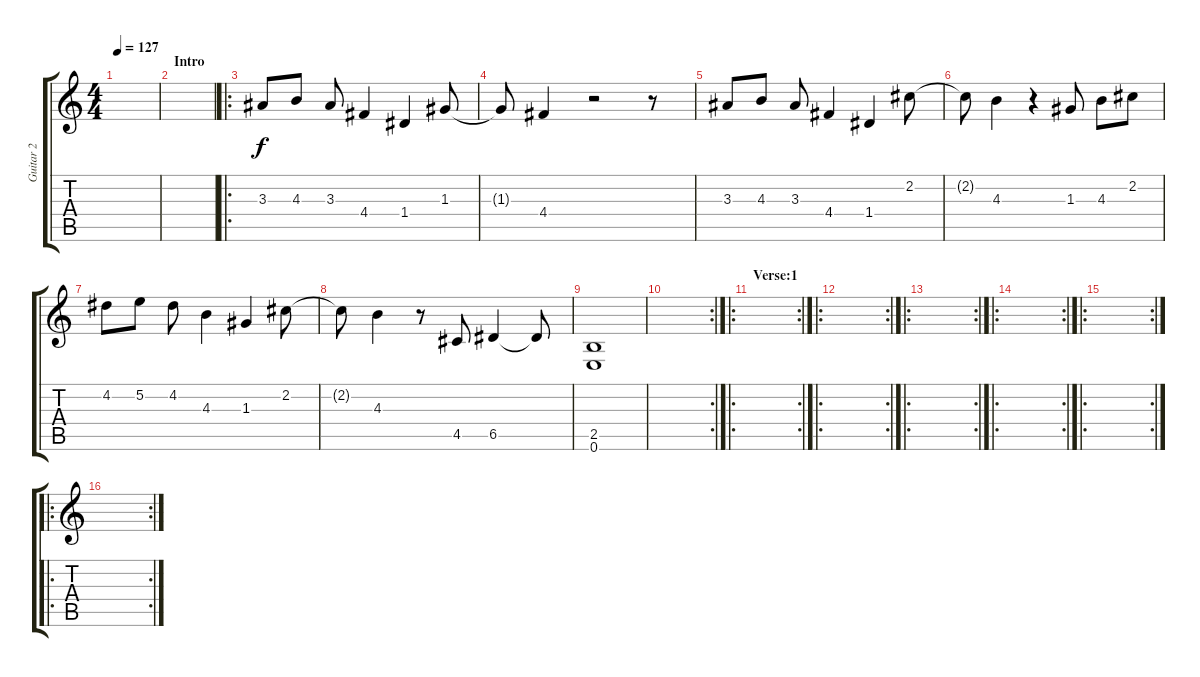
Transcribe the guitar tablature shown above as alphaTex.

\track ("Guitar 2" "Guitar 2") {instrument acousticguitarsteel}
\staff {score tabs}
\tuning (E4 B3 G3 D3 A2 E2) {hide}
\ts (4 4)
\tempo 127
\clef g2
\ks c
|
\section ("" "Intro")
|
\ro
3.3.8 4.3.8 3.3.8 4.4.4 1.4.4 1.3.8 |
1.3{t}.8 4.4.4 r.2 r.8 |
3.3.8 4.3.8 3.3.8 4.4.4 1.4.4 2.2.8 |
2.2{t}.8 4.3.4 r.4 1.3.8 4.3.8 2.2.8 |
4.2.8 5.2.8 4.2.8 4.3.4 1.3.4 2.2.8 |
2.2{t}.8 4.3.4 r.8 4.5.8 6.5.4 6.5{t}.8 |
(2.5 0.6).1 |
\rc 2
|
\ro
\rc 2
\section ("" "Verse:1")
|
\ro
\rc 2
|
\ro
\rc 2
|
\ro
\rc 2
|
\ro
\rc 2
|
\ro
\rc 2
